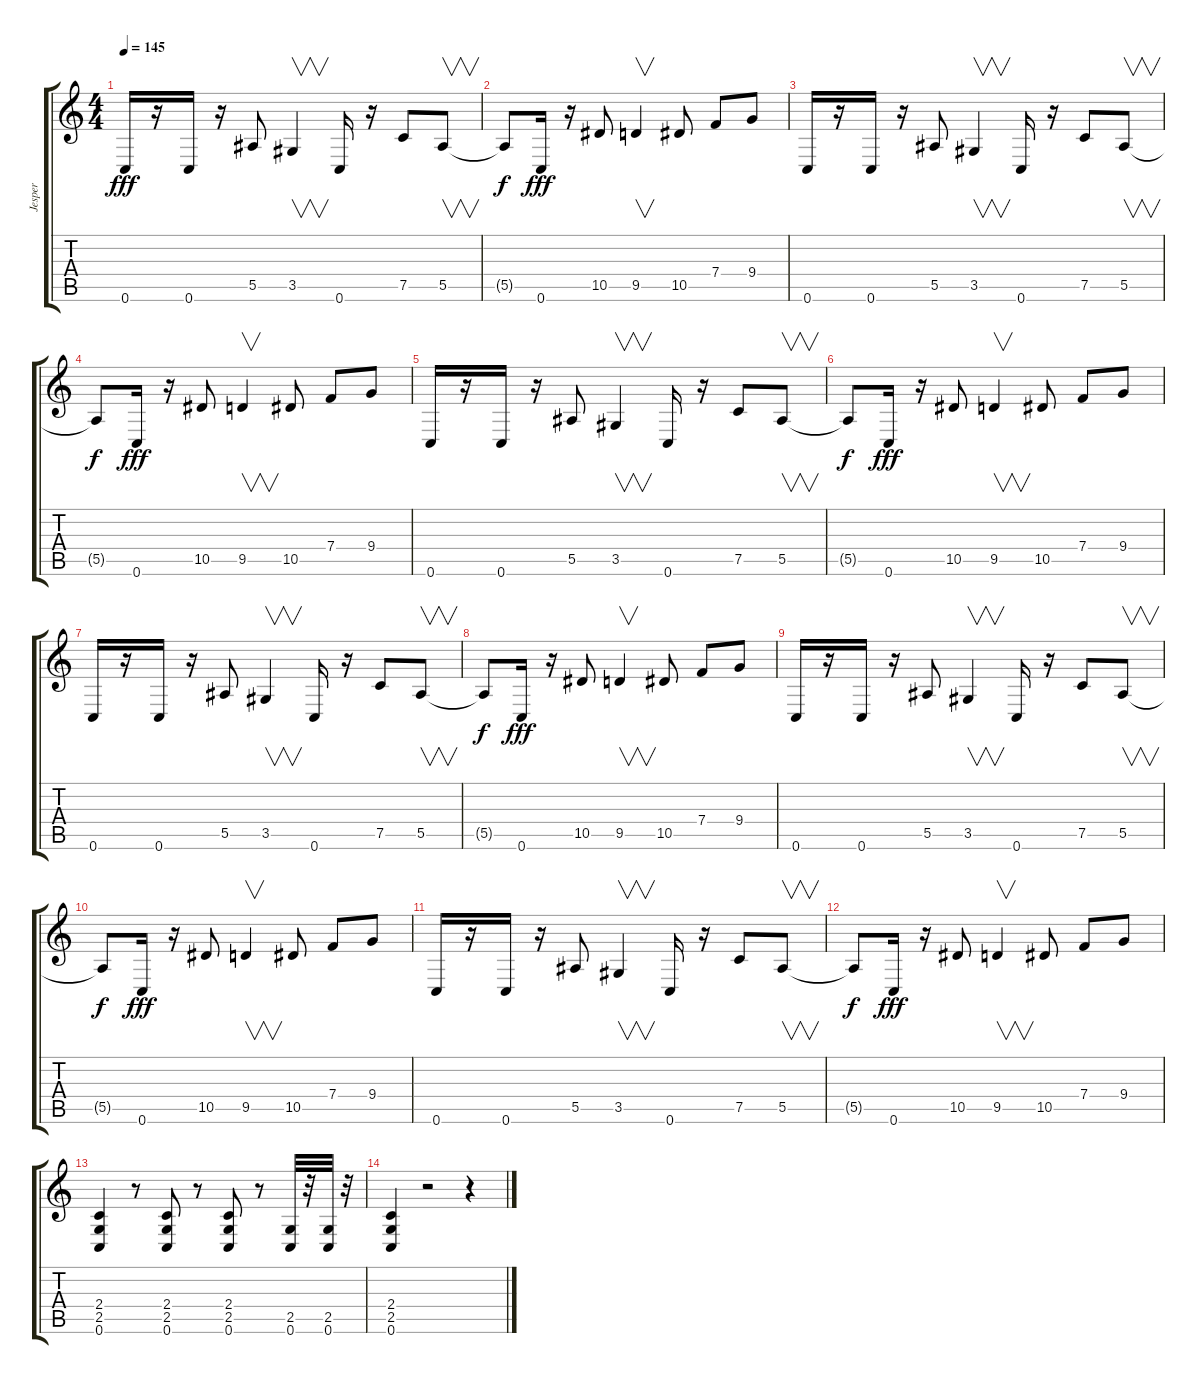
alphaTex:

\track ("Jesper" "Jesper") {instrument overdrivenguitar}
\staff {score tabs}
\tuning (C4 G3 Eb3 Bb2 F2 C2) {hide}
\ts (4 4)
\tempo 145
\clef g2
\ks c
0.6.16{dy fff} r.16 0.6.16 r.16 5.5.8 3.5.4{v} 0.6.16 r.16 7.5.8 5.5.8{v} |
5.5{t}.8{dy f} 0.6.16{dy fff} r.16 10.5.8 9.5.4{v} 10.5.8 7.4.8 9.4.8 |
0.6.16 r.16 0.6.16 r.16 5.5.8 3.5.4{v} 0.6.16 r.16 7.5.8 5.5.8{v} |
5.5{t}.8{dy f} 0.6.16{dy fff} r.16 10.5.8 9.5.4{v} 10.5.8 7.4.8 9.4.8 |
0.6.16 r.16 0.6.16 r.16 5.5.8 3.5.4{v} 0.6.16 r.16 7.5.8 5.5.8{v} |
5.5{t}.8{dy f} 0.6.16{dy fff} r.16 10.5.8 9.5.4{v} 10.5.8 7.4.8 9.4.8 |
0.6.16 r.16 0.6.16 r.16 5.5.8 3.5.4{v} 0.6.16 r.16 7.5.8 5.5.8{v} |
5.5{t}.8{dy f} 0.6.16{dy fff} r.16 10.5.8 9.5.4{v} 10.5.8 7.4.8 9.4.8 |
0.6.16 r.16 0.6.16 r.16 5.5.8 3.5.4{v} 0.6.16 r.16 7.5.8 5.5.8{v} |
5.5{t}.8{dy f} 0.6.16{dy fff} r.16 10.5.8 9.5.4{v} 10.5.8 7.4.8 9.4.8 |
0.6.16 r.16 0.6.16 r.16 5.5.8 3.5.4{v} 0.6.16 r.16 7.5.8 5.5.8{v} |
5.5{t}.8{dy f} 0.6.16{dy fff} r.16 10.5.8 9.5.4{v} 10.5.8 7.4.8 9.4.8 |
(2.4 2.5 0.6).4 r.8 (2.4 2.5 0.6).8 r.8 (2.4 2.5 0.6).8 r.8 (2.5 0.6).32 r.32 (2.5 0.6).32 r.32 |
(2.4 2.5 0.6).4 r.2 r.4
